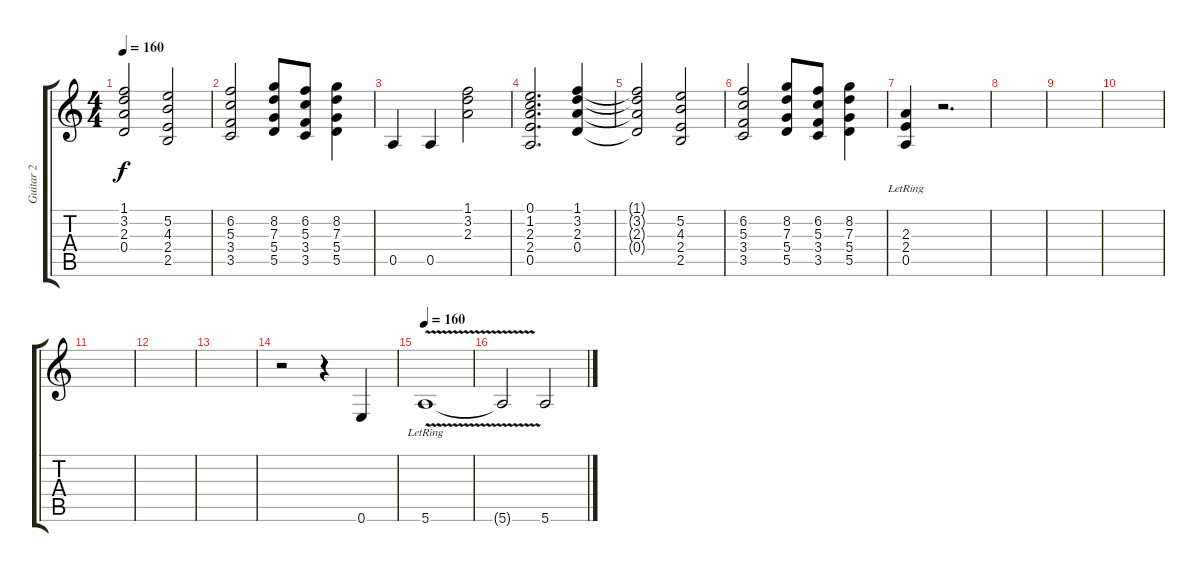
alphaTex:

\track ("Guitar 2" "Guitar 2") {instrument distortionguitar}
\staff {score tabs}
\tuning (E4 B3 G3 D3 A2 E2) {hide}
\ts (4 4)
\tempo 160
\clef g2
\ks c
(1.1{t} 3.2{t} 2.3{t} 0.4{t}).2{dy f} (5.2 4.3 2.4 2.5).2 |
(6.2 5.3 3.4 3.5).2 (8.2 7.3 5.4 5.5).8 (6.2 5.3 3.4 3.5).8 (8.2 7.3 5.4 5.5).4 |
0.5.4 0.5.4 (1.1 3.2 2.3).2 |
(0.1 1.2 2.3 2.4 0.5).2{d} (1.1 3.2 2.3 0.4).4 |
(1.1{t} 3.2{t} 2.3{t} 0.4{t}).2 (5.2 4.3 2.4 2.5).2 |
(6.2 5.3 3.4 3.5).2 (8.2 7.3 5.4 5.5).8 (6.2 5.3 3.4 3.5).8 (8.2 7.3 5.4 5.5).4 |
(2.3{lr} 2.4 0.5).4 r.2{d} |
|
|
|
|
|
|
r.2 r.4 0.6.4 |
\tempo 160
5.6{v lr}.1 |
5.6{t}.2 5.6.2
